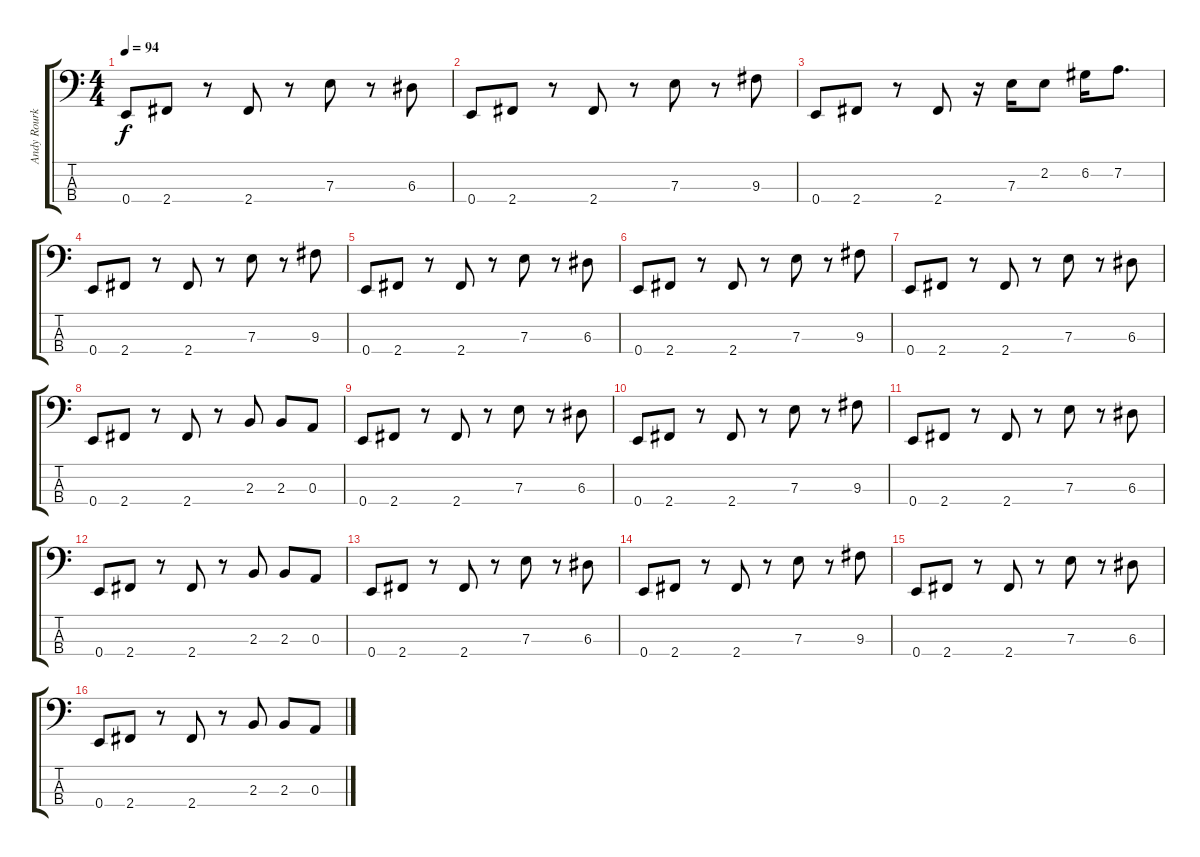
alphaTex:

\track ("Andy Rourke" "Andy Rourk") {instrument electricbassfinger}
\staff {score tabs}
\tuning (G2 D2 A1 E1) {hide}
\ts (4 4)
\tempo 94
\clef f4
\ks c
0.4.8{dy f} 2.4.8 r.8 2.4.8 r.8 7.3.8 r.8 6.3.8 |
0.4.8 2.4.8 r.8 2.4.8 r.8 7.3.8 r.8 9.3.8 |
0.4.8 2.4.8 r.8 2.4.8 r.16 7.3.16 2.2.8 6.2.16 7.2.8{d} |
0.4.8 2.4.8 r.8 2.4.8 r.8 7.3.8 r.8 9.3.8 |
0.4.8 2.4.8 r.8 2.4.8 r.8 7.3.8 r.8 6.3.8 |
0.4.8 2.4.8 r.8 2.4.8 r.8 7.3.8 r.8 9.3.8 |
0.4.8 2.4.8 r.8 2.4.8 r.8 7.3.8 r.8 6.3.8 |
0.4.8 2.4.8 r.8 2.4.8 r.8 2.3.8 2.3.8 0.3.8 |
0.4.8 2.4.8 r.8 2.4.8 r.8 7.3.8 r.8 6.3.8 |
0.4.8 2.4.8 r.8 2.4.8 r.8 7.3.8 r.8 9.3.8 |
0.4.8 2.4.8 r.8 2.4.8 r.8 7.3.8 r.8 6.3.8 |
0.4.8 2.4.8 r.8 2.4.8 r.8 2.3.8 2.3.8 0.3.8 |
0.4.8 2.4.8 r.8 2.4.8 r.8 7.3.8 r.8 6.3.8 |
0.4.8 2.4.8 r.8 2.4.8 r.8 7.3.8 r.8 9.3.8 |
0.4.8 2.4.8 r.8 2.4.8 r.8 7.3.8 r.8 6.3.8 |
0.4.8 2.4.8 r.8 2.4.8 r.8 2.3.8 2.3.8 0.3.8
